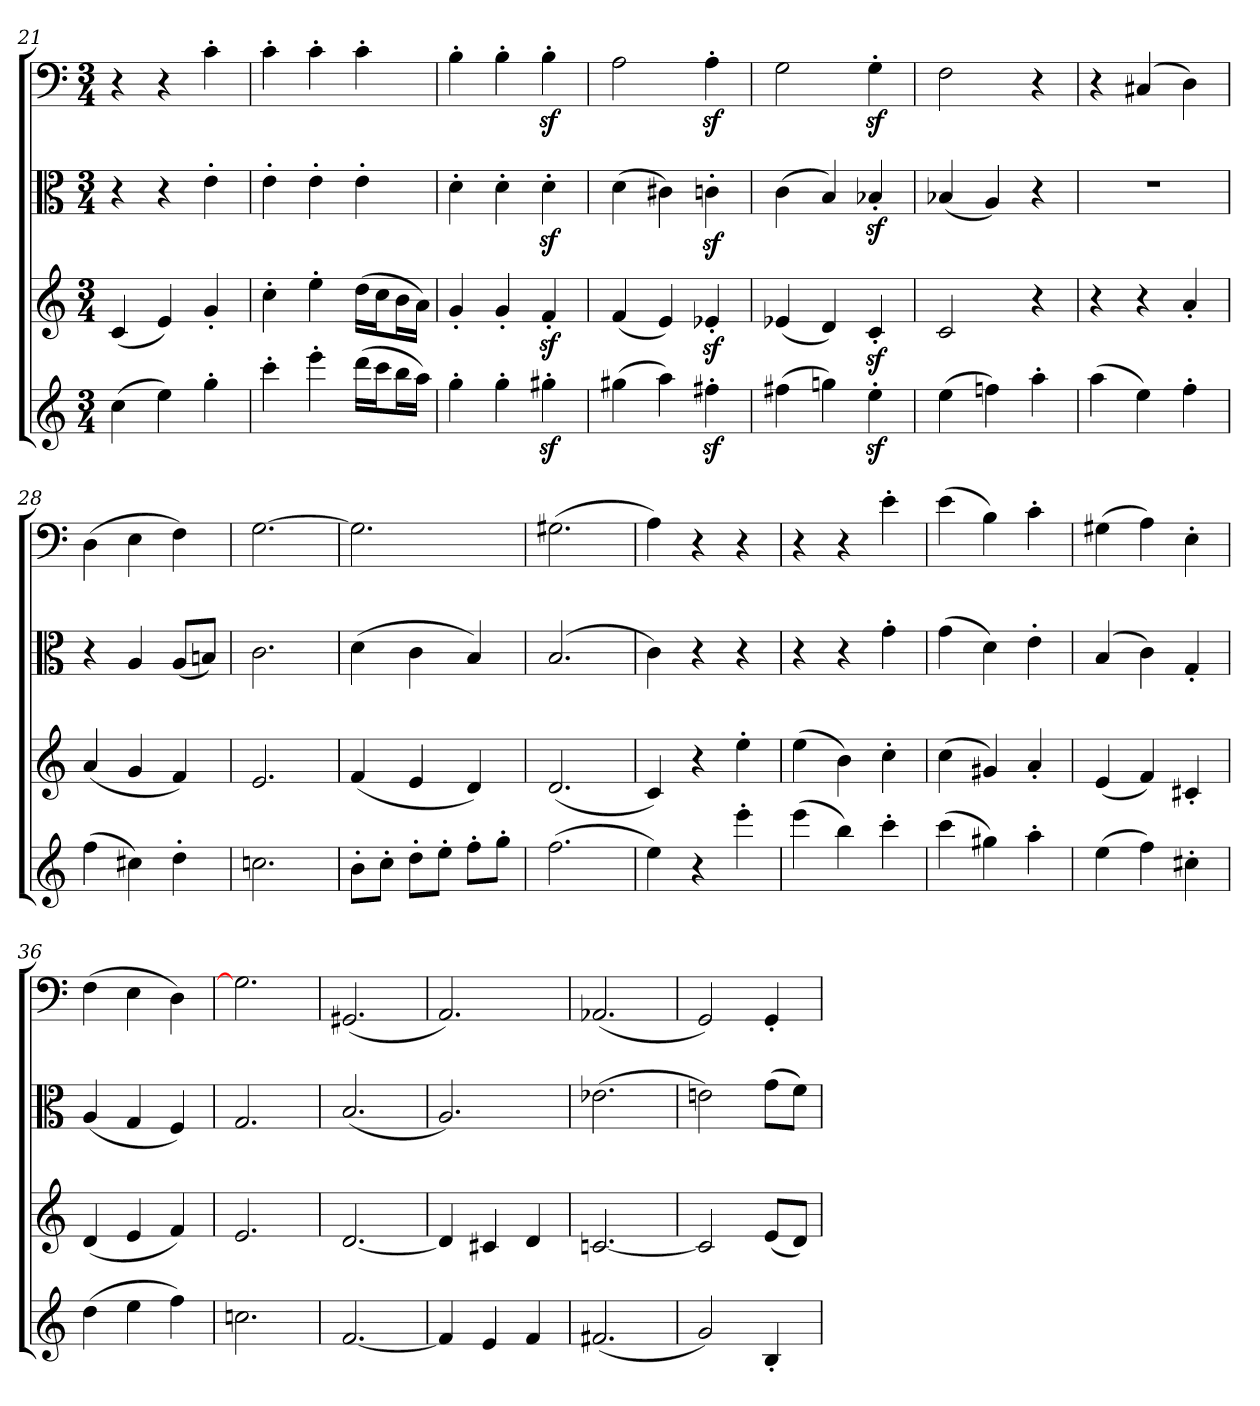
**kern	**kern	**kern	**kern
*part4	*part3	*part2	*part1
*staff4	*staff3	*staff2	*staff1
*clefG2	*clefG2	*clefC3	*clefF4
*k[]	*k[]	*k[]	*k[]
*C:	*C:	*C:	*C:
*M3/4	*M3/4	*M3/4	*M3/4
=21	=21	=21	=21
(4cc	(4c	4r	4r
4ee)	4e)	4r	4r
4gg'	4g'	4e'	4c'
=22	=22	=22	=22
4ccc'	4cc'	4e'	4c'
4eee'	4ee'	4e'	4c'
(16ddd\LL	(16dd\LL	4e'	4c'
16ccc\J	16cc\J	.	.
16bb\L	16b\L	.	.
16aa\JJ)	16a\JJ)	.	.
=23	=23	=23	=23
4gg'	4g'	4d'	4B'
4gg'	4g'	4d'	4B'
4gg#Xz'	4fz'	4dz'	4Bz'
=24	=24	=24	=24
(4gg#X	(4f	(4d	2A
4aa)	4e)	4c#X)	.
4ff#Xz'	4e-Xz'	4cnz'	4Az'
=25	=25	=25	=25
(4ff#X	(4e-X	(4c	2G
4ggn)	4d)	4B)	.
4eez'	4cz'	4B-Xz'	4Gz'
=26	=26	=26	=26
(4ee	2c	(4B-X	2F
4ffn)	.	4A)	.
4aa'	4r	4r	4r
=27	=27	=27	=27
(4aa	4r	2.r	4r
4ee)	4r	.	(4C#X
4ff'	4a'	.	4D)
=28	=28	=28	=28
(4ff	(4a	4r	(4D
4cc#X)	4g	4A	4E
4dd'	4f)	(8A/L	4F)
.	.	8Bn/J)	.
=29	=29	=29	=29
2.ccn	2.e	2.c	[2.G
=30	=30	=30	=30
8b'\L	(4f	(4d	2.G]
8cc'\J	.	.	.
8dd'\L	4e	4c	.
8ee'\J	.	.	.
8ff'\L	4d)	4B)	.
8gg'\J	.	.	.
=31	=31	=31	=31
(2.ff	(2.d	(2.B	(2.G#X
=32	=32	=32	=32
4ee)	4c)	4c)	4A)
4r	4r	4r	4r
4eee'	4ee'	4r	4r
=33	=33	=33	=33
(4eee	(4ee	4r	4r
4bb)	4b)	4r	4r
4ccc'	4cc'	4g'	4e'
=34	=34	=34	=34
(4ccc	(4cc	(4g	(4e
4gg#X)	4g#X)	4d)	4B)
4aa'	4a'	4e'	4c'
=35	=35	=35	=35
(4ee	(4e	(4B	(4G#X
4ff)	4f)	4c)	4A)
4cc#X'	4c#X'	4G'	4E'
=36	=36	=36	=36
(4dd	(4d	(4A	(4F
4ee	4e	4G	4E
4ff)	4f)	4F)	4D)
=37	=37	=37	=37
2.ccn	2.e	2.G	2.Gn]
=38	=38	=38	=38
[2.f	[2.d	(2.B	(2.GG#X
=39	=39	=39	=39
4f]	4d]	2.A)	2.AA)
4e	4c#X	.	.
4f	4d	.	.
=40	=40	=40	=40
(2.f#X	[2.cn	(2.e-X	(2.AA-X
=41	=41	=41	=41
2g)	2c]	2en)	2GG)
4B'	(8e/L	(8g\L	4GG'
.	8d/J)	8f\J)	.
=	=	=	=
*-	*-	*-	*-
